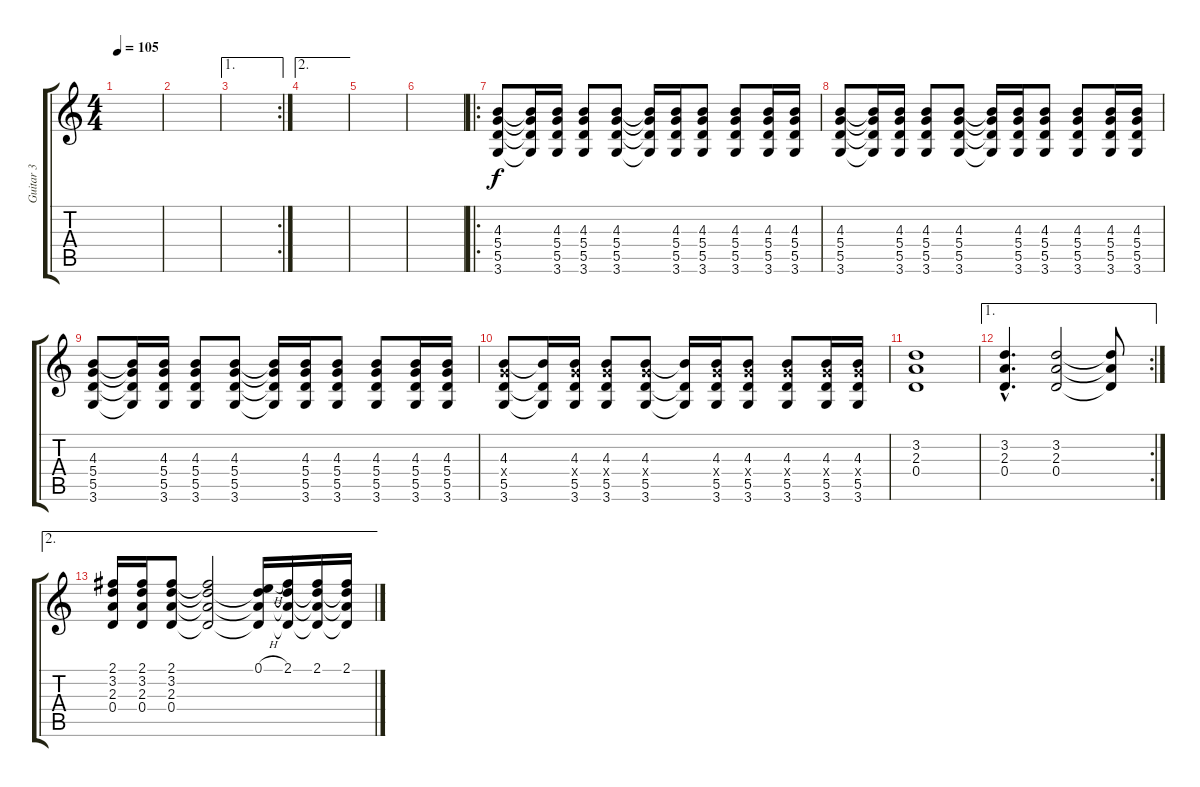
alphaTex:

\track ("Guitar 3" "Guitar 3") {instrument distortionguitar}
\staff {score tabs}
\tuning (E4 B3 G3 D3 A2 E2) {hide}
\ts (4 4)
\tempo 105
\clef g2
\ks c
|
|
\ae 1
\rc 2
|
\ae 2
|
|
|
\ro
(4.3 5.4 5.5 3.6).8 (4.3{t} 5.4{t} 5.5{t} 3.6{t}).16 (4.3 5.4 5.5 3.6).16 (4.3 5.4 5.5 3.6).8 (4.3 5.4 5.5 3.6).8 (4.3{t} 5.4{t} 5.5{t} 3.6{t}).16 (4.3 5.4 5.5 3.6).16 (4.3 5.4 5.5 3.6).8 (4.3 5.4 5.5 3.6).8 (4.3 5.4 5.5 3.6).16 (4.3 5.4 5.5 3.6).16 |
(4.3 5.4 5.5 3.6).8 (4.3{t} 5.4{t} 5.5{t} 3.6{t}).16 (4.3 5.4 5.5 3.6).16 (4.3 5.4 5.5 3.6).8 (4.3 5.4 5.5 3.6).8 (4.3{t} 5.4{t} 5.5{t} 3.6{t}).16 (4.3 5.4 5.5 3.6).16 (4.3 5.4 5.5 3.6).8 (4.3 5.4 5.5 3.6).8 (4.3 5.4 5.5 3.6).16 (4.3 5.4 5.5 3.6).16 |
(4.3 5.4 5.5 3.6).8 (4.3{t} 5.4{t} 5.5{t} 3.6{t}).16 (4.3 5.4 5.5 3.6).16 (4.3 5.4 5.5 3.6).8 (4.3 5.4 5.5 3.6).8 (4.3{t} 5.4{t} 5.5{t} 3.6{t}).16 (4.3 5.4 5.5 3.6).16 (4.3 5.4 5.5 3.6).8 (4.3 5.4 5.5 3.6).8 (4.3 5.4 5.5 3.6).16 (4.3 5.4 5.5 3.6).16 |
(4.3 5.4{x} 5.5 3.6).8 (4.3{t} 5.5{t} 3.6{t}).16 (4.3 5.4{x} 5.5 3.6).16 (4.3 5.4{x} 5.5 3.6).8 (4.3 5.4{x} 5.5 3.6).8 (4.3{t} 5.5{t} 3.6{t}).16 (4.3 5.4{x} 5.5 3.6).16 (4.3 5.4{x} 5.5 3.6).8 (4.3 5.4{x} 5.5 3.6).8 (4.3 5.4{x} 5.5 3.6).16 (4.3 5.4{x} 5.5 3.6).16 |
(3.2 2.3 0.4).1 |
\ae 1
\rc 2
(3.2{hac} 2.3{hac} 0.4{hac}).4{d} (3.2 2.3 0.4).2 (3.2{t} 2.3{t} 0.4{t}).8 |
\ae 2
(2.1 3.2 2.3 0.4).16 (2.1 3.2 2.3 0.4).16 (2.1 3.2 2.3 0.4).8 (2.1{t} 3.2{t} 2.3{t} 0.4{t}).2 (0.1{h} 3.2{t} 2.3{t} 0.4{t}).16 (2.1 3.2{t} 2.3{t} 0.4{t}).16 (2.1 3.2{t} 2.3{t} 0.4{t}).16 (2.1 3.2{t} 2.3{t} 0.4{t}).16
